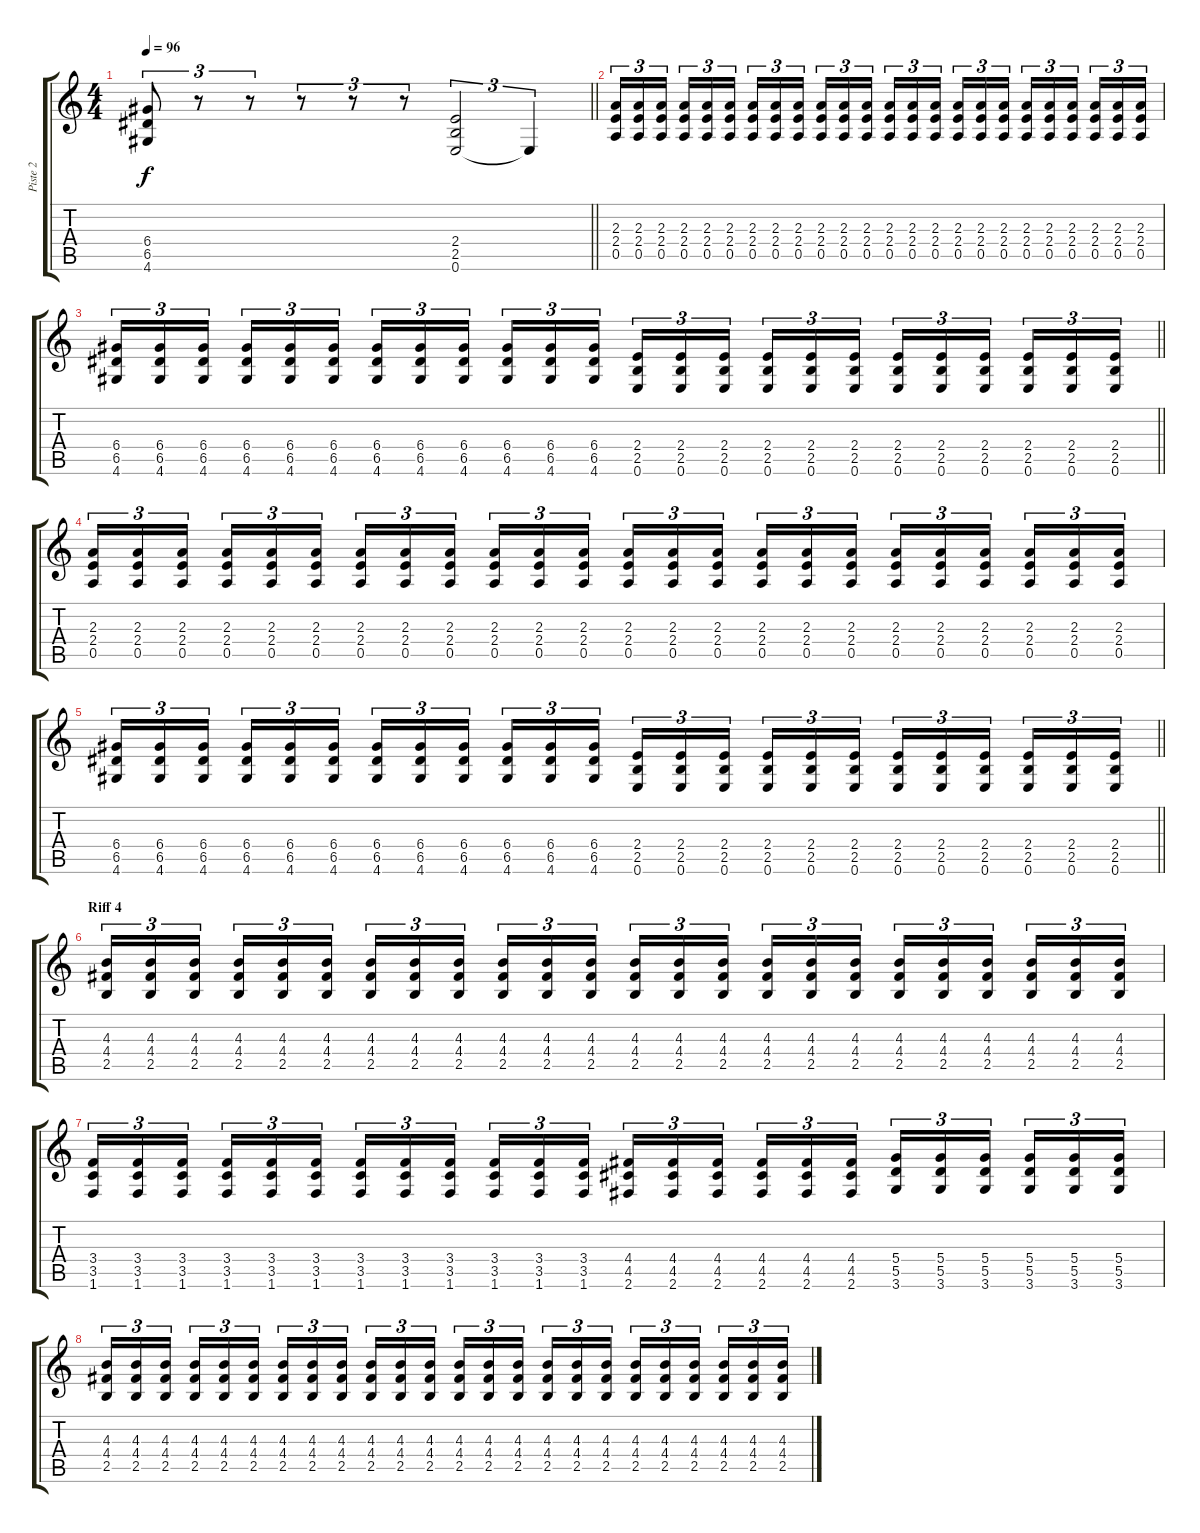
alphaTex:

\track ("Piste 2" "Piste 2") {instrument distortionguitar}
\staff {score tabs}
\tuning (E4 B3 G3 D3 A2 E2) {hide}
\ts (4 4)
\tempo 96
\clef g2
\barLineRight lightlight
\ks c
(6.4 6.5 4.6).8{tu (3 2) dy f} r.8{tu (3 2)} r.8{tu (3 2)} r.8{tu (3 2)} r.8{tu (3 2)} r.8{tu (3 2)} (2.4 2.5 0.6).2{tu (3 2)} 0.6{t}.4{tu (3 2)} |
(2.3 2.4 0.5).16{tu (3 2)} (2.3 2.4 0.5).16{tu (3 2)} (2.3 2.4 0.5).16{tu (3 2) beam splitsecondary} (2.3 2.4 0.5).16{tu (3 2)} (2.3 2.4 0.5).16{tu (3 2)} (2.3 2.4 0.5).16{tu (3 2)} (2.3 2.4 0.5).16{tu (3 2)} (2.3 2.4 0.5).16{tu (3 2)} (2.3 2.4 0.5).16{tu (3 2) beam splitsecondary} (2.3 2.4 0.5).16{tu (3 2)} (2.3 2.4 0.5).16{tu (3 2)} (2.3 2.4 0.5).16{tu (3 2)} (2.3 2.4 0.5).16{tu (3 2)} (2.3 2.4 0.5).16{tu (3 2)} (2.3 2.4 0.5).16{tu (3 2) beam splitsecondary} (2.3 2.4 0.5).16{tu (3 2)} (2.3 2.4 0.5).16{tu (3 2)} (2.3 2.4 0.5).16{tu (3 2)} (2.3 2.4 0.5).16{tu (3 2)} (2.3 2.4 0.5).16{tu (3 2)} (2.3 2.4 0.5).16{tu (3 2) beam splitsecondary} (2.3 2.4 0.5).16{tu (3 2)} (2.3 2.4 0.5).16{tu (3 2)} (2.3 2.4 0.5).16{tu (3 2)} |
\barLineRight lightlight
(6.4 6.5 4.6).16{tu (3 2)} (6.4 6.5 4.6).16{tu (3 2)} (6.4 6.5 4.6).16{tu (3 2) beam splitsecondary} (6.4 6.5 4.6).16{tu (3 2)} (6.4 6.5 4.6).16{tu (3 2)} (6.4 6.5 4.6).16{tu (3 2)} (6.4 6.5 4.6).16{tu (3 2)} (6.4 6.5 4.6).16{tu (3 2)} (6.4 6.5 4.6).16{tu (3 2) beam splitsecondary} (6.4 6.5 4.6).16{tu (3 2)} (6.4 6.5 4.6).16{tu (3 2)} (6.4 6.5 4.6).16{tu (3 2)} (2.4 2.5 0.6).16{tu (3 2)} (2.4 2.5 0.6).16{tu (3 2)} (2.4 2.5 0.6).16{tu (3 2) beam splitsecondary} (2.4 2.5 0.6).16{tu (3 2)} (2.4 2.5 0.6).16{tu (3 2)} (2.4 2.5 0.6).16{tu (3 2)} (2.4 2.5 0.6).16{tu (3 2)} (2.4 2.5 0.6).16{tu (3 2)} (2.4 2.5 0.6).16{tu (3 2) beam splitsecondary} (2.4 2.5 0.6).16{tu (3 2)} (2.4 2.5 0.6).16{tu (3 2)} (2.4 2.5 0.6).16{tu (3 2)} |
(2.3 2.4 0.5).16{tu (3 2)} (2.3 2.4 0.5).16{tu (3 2)} (2.3 2.4 0.5).16{tu (3 2) beam splitsecondary} (2.3 2.4 0.5).16{tu (3 2)} (2.3 2.4 0.5).16{tu (3 2)} (2.3 2.4 0.5).16{tu (3 2)} (2.3 2.4 0.5).16{tu (3 2)} (2.3 2.4 0.5).16{tu (3 2)} (2.3 2.4 0.5).16{tu (3 2) beam splitsecondary} (2.3 2.4 0.5).16{tu (3 2)} (2.3 2.4 0.5).16{tu (3 2)} (2.3 2.4 0.5).16{tu (3 2)} (2.3 2.4 0.5).16{tu (3 2)} (2.3 2.4 0.5).16{tu (3 2)} (2.3 2.4 0.5).16{tu (3 2) beam splitsecondary} (2.3 2.4 0.5).16{tu (3 2)} (2.3 2.4 0.5).16{tu (3 2)} (2.3 2.4 0.5).16{tu (3 2)} (2.3 2.4 0.5).16{tu (3 2)} (2.3 2.4 0.5).16{tu (3 2)} (2.3 2.4 0.5).16{tu (3 2) beam splitsecondary} (2.3 2.4 0.5).16{tu (3 2)} (2.3 2.4 0.5).16{tu (3 2)} (2.3 2.4 0.5).16{tu (3 2)} |
\barLineRight lightlight
(6.4 6.5 4.6).16{tu (3 2)} (6.4 6.5 4.6).16{tu (3 2)} (6.4 6.5 4.6).16{tu (3 2) beam splitsecondary} (6.4 6.5 4.6).16{tu (3 2)} (6.4 6.5 4.6).16{tu (3 2)} (6.4 6.5 4.6).16{tu (3 2)} (6.4 6.5 4.6).16{tu (3 2)} (6.4 6.5 4.6).16{tu (3 2)} (6.4 6.5 4.6).16{tu (3 2) beam splitsecondary} (6.4 6.5 4.6).16{tu (3 2)} (6.4 6.5 4.6).16{tu (3 2)} (6.4 6.5 4.6).16{tu (3 2)} (2.4 2.5 0.6).16{tu (3 2)} (2.4 2.5 0.6).16{tu (3 2)} (2.4 2.5 0.6).16{tu (3 2) beam splitsecondary} (2.4 2.5 0.6).16{tu (3 2)} (2.4 2.5 0.6).16{tu (3 2)} (2.4 2.5 0.6).16{tu (3 2)} (2.4 2.5 0.6).16{tu (3 2)} (2.4 2.5 0.6).16{tu (3 2)} (2.4 2.5 0.6).16{tu (3 2) beam splitsecondary} (2.4 2.5 0.6).16{tu (3 2)} (2.4 2.5 0.6).16{tu (3 2)} (2.4 2.5 0.6).16{tu (3 2)} |
\section ("" "Riff 4")
(4.3 4.4 2.5).16{tu (3 2)} (4.3 4.4 2.5).16{tu (3 2)} (4.3 4.4 2.5).16{tu (3 2) beam splitsecondary} (4.3 4.4 2.5).16{tu (3 2)} (4.3 4.4 2.5).16{tu (3 2)} (4.3 4.4 2.5).16{tu (3 2)} (4.3 4.4 2.5).16{tu (3 2)} (4.3 4.4 2.5).16{tu (3 2)} (4.3 4.4 2.5).16{tu (3 2) beam splitsecondary} (4.3 4.4 2.5).16{tu (3 2)} (4.3 4.4 2.5).16{tu (3 2)} (4.3 4.4 2.5).16{tu (3 2)} (4.3 4.4 2.5).16{tu (3 2)} (4.3 4.4 2.5).16{tu (3 2)} (4.3 4.4 2.5).16{tu (3 2) beam splitsecondary} (4.3 4.4 2.5).16{tu (3 2)} (4.3 4.4 2.5).16{tu (3 2)} (4.3 4.4 2.5).16{tu (3 2)} (4.3 4.4 2.5).16{tu (3 2)} (4.3 4.4 2.5).16{tu (3 2)} (4.3 4.4 2.5).16{tu (3 2) beam splitsecondary} (4.3 4.4 2.5).16{tu (3 2)} (4.3 4.4 2.5).16{tu (3 2)} (4.3 4.4 2.5).16{tu (3 2)} |
(3.4 3.5 1.6).16{tu (3 2)} (3.4 3.5 1.6).16{tu (3 2)} (3.4 3.5 1.6).16{tu (3 2) beam splitsecondary} (3.4 3.5 1.6).16{tu (3 2)} (3.4 3.5 1.6).16{tu (3 2)} (3.4 3.5 1.6).16{tu (3 2)} (3.4 3.5 1.6).16{tu (3 2)} (3.4 3.5 1.6).16{tu (3 2)} (3.4 3.5 1.6).16{tu (3 2) beam splitsecondary} (3.4 3.5 1.6).16{tu (3 2)} (3.4 3.5 1.6).16{tu (3 2)} (3.4 3.5 1.6).16{tu (3 2)} (4.4 4.5 2.6).16{tu (3 2)} (4.4 4.5 2.6).16{tu (3 2)} (4.4 4.5 2.6).16{tu (3 2) beam splitsecondary} (4.4 4.5 2.6).16{tu (3 2)} (4.4 4.5 2.6).16{tu (3 2)} (4.4 4.5 2.6).16{tu (3 2)} (5.4 5.5 3.6).16{tu (3 2)} (5.4 5.5 3.6).16{tu (3 2)} (5.4 5.5 3.6).16{tu (3 2) beam splitsecondary} (5.4 5.5 3.6).16{tu (3 2)} (5.4 5.5 3.6).16{tu (3 2)} (5.4 5.5 3.6).16{tu (3 2)} |
(4.3 4.4 2.5).16{tu (3 2)} (4.3 4.4 2.5).16{tu (3 2)} (4.3 4.4 2.5).16{tu (3 2) beam splitsecondary} (4.3 4.4 2.5).16{tu (3 2)} (4.3 4.4 2.5).16{tu (3 2)} (4.3 4.4 2.5).16{tu (3 2)} (4.3 4.4 2.5).16{tu (3 2)} (4.3 4.4 2.5).16{tu (3 2)} (4.3 4.4 2.5).16{tu (3 2) beam splitsecondary} (4.3 4.4 2.5).16{tu (3 2)} (4.3 4.4 2.5).16{tu (3 2)} (4.3 4.4 2.5).16{tu (3 2)} (4.3 4.4 2.5).16{tu (3 2)} (4.3 4.4 2.5).16{tu (3 2)} (4.3 4.4 2.5).16{tu (3 2) beam splitsecondary} (4.3 4.4 2.5).16{tu (3 2)} (4.3 4.4 2.5).16{tu (3 2)} (4.3 4.4 2.5).16{tu (3 2)} (4.3 4.4 2.5).16{tu (3 2)} (4.3 4.4 2.5).16{tu (3 2)} (4.3 4.4 2.5).16{tu (3 2) beam splitsecondary} (4.3 4.4 2.5).16{tu (3 2)} (4.3 4.4 2.5).16{tu (3 2)} (4.3 4.4 2.5).16{tu (3 2)}
